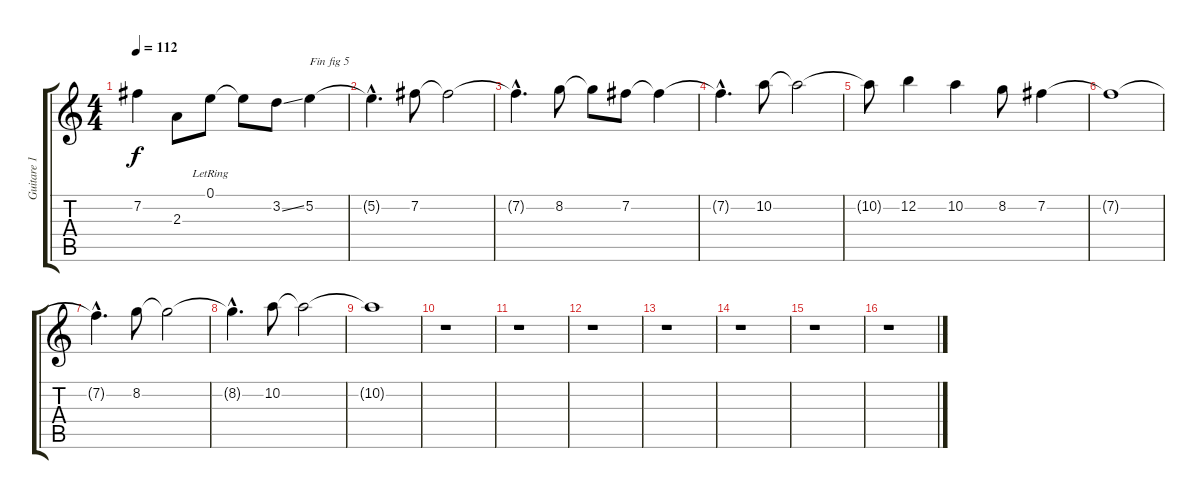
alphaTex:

\track ("Guitare 1" "Guitare 1") {instrument distortionguitar}
\staff {score tabs}
\tuning (E4 B3 G3 D3 A2 E2) {hide}
\ts (4 4)
\tempo 112
\clef g2
\ks c
7.2{t}.4{dy f} 2.3.8 0.1{lr}.8 0.1{t}.8 3.2{ss}.8 5.2.4{txt "Fin fig 5"} |
5.2{hac t}.4{d} 7.2.8 7.2{t}.2 |
7.2{hac t}.4{d} 8.2.8 8.2{t}.8 7.2.8 7.2{t}.4 |
7.2{hac t}.4{d} 10.2.8 10.2{t}.2 |
10.2{t}.8 12.2.4 10.2.4 8.2.8 7.2.4 |
7.2{t}.1 |
7.2{hac t}.4{d} 8.2.8 8.2{t}.2 |
8.2{hac t}.4{d} 10.2.8 10.2{t}.2 |
10.2{t}.1 |
r.1 |
r.1 |
r.1 |
r.1 |
r.1 |
r.1 |
r.1
